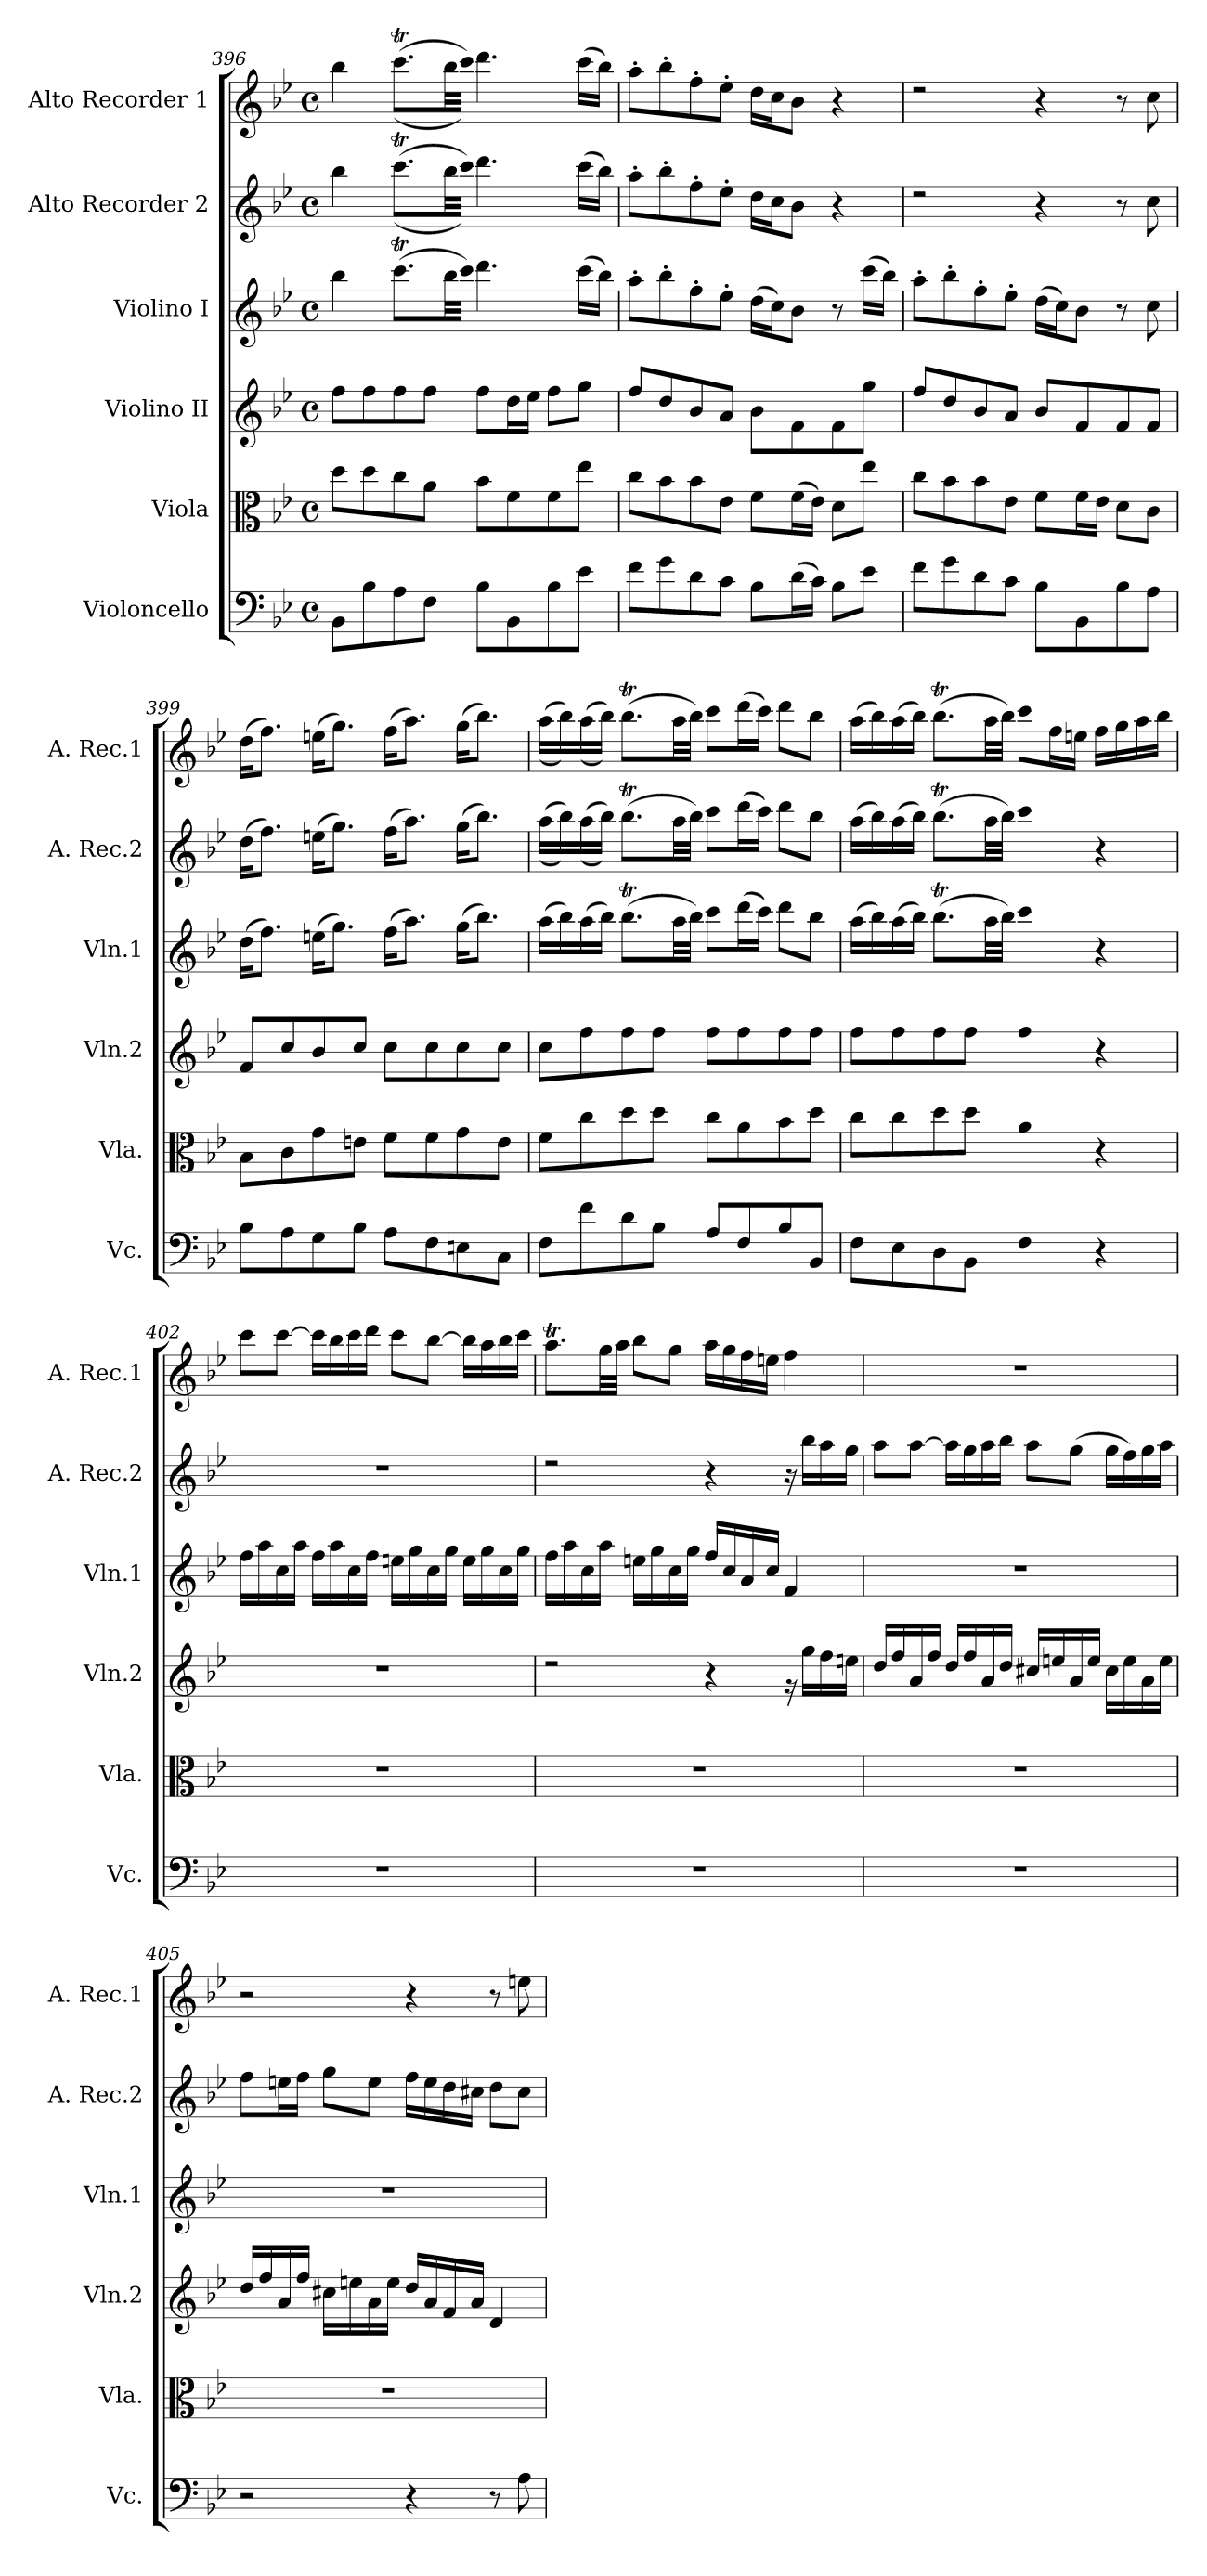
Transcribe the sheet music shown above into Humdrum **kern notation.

**kern	**kern	**kern	**kern	**kern	**kern
*part6	*part5	*part4	*part3	*part2	*part1
*staff6	*staff5	*staff4	*staff3	*staff2	*staff1
*I"Violoncello	*I"Viola	*I"Violino II	*I"Violino I	*I"Alto Recorder 2	*I"Alto Recorder 1
*I'Vc.	*I'Vla.	*I'Vln.2	*I'Vln.1	*I'A. Rec.2	*I'A. Rec.1
*clefF4	*clefC3	*clefG2	*clefG2	*clefG2	*clefG2
*k[b-e-]	*k[b-e-]	*k[b-e-]	*k[b-e-]	*k[b-e-]	*k[b-e-]
*M4/4	*M4/4	*M4/4	*M4/4	*M4/4	*M4/4
*met(c)	*met(c)	*met(c)	*met(c)	*met(c)	*met(c)
=396	=396	=396	=396	=396	=396
8BB-\L	8dd\L	8ff\L	4bb-\	4bb-\	4bb-\
8B-\	8dd\	8ff\	.	.	.
8A\	8cc\	8ff\	(8.cccT\L	(>(8.cccT\L	(>(8.cccT\L
8F\J	8a\J	8ff\J	.	.	.
.	.	.	32bb-\LL	32bb-\LL	32bb-\LL
.	.	.	32ccc\JJJ)	32ccc\JJJ))	32ccc\JJJ))
8B-\L	8b-\L	8ff\L	4.ddd\	4.ddd\	4.ddd\
8BB-\	8f\	16dd\L	.	.	.
.	.	16ee-\JJ	.	.	.
8B-\	8f\	8ff\L	.	.	.
8e-\J	8ee-\J	8gg\J	(>16ccc\LL	(>16ccc\LL	(>16ccc\LL
.	.	.	16bb-\JJ)	16bb-\JJ)	16bb-\JJ)
=397	=397	=397	=397	=397	=397
8f\L	8cc\L	8ff/L	8aa'\L	8aa'\L	8aa'\L
8g\	8b-\	8dd/	8bb-'\	8bb-'\	8bb-'\
8d\	8b-\	8b-/	8ff'\	8ff'\	8ff'\
8c\J	8e-\J	8a/J	8ee-'\J	8ee-'\J	8ee-'\J
8B-\L	8f\L	8b-\L	(16dd\LL	16dd\LL	16dd\LL
.	.	.	16cc\J)	16cc\J	16cc\J
(16d\L	(16f\L	8f\	8b-\J	8b-\J	8b-\J
16c\JJ)	16e-\JJ)	.	.	.	.
8B-\L	8d\L	8f\	8r	4r	4r
8e-\J	8ee-\J	8gg\J	(16ccc\LL	.	.
.	.	.	16bb-\JJ)	.	.
=398	=398	=398	=398	=398	=398
8f\L	8cc\L	8ff/L	8aa'\L	2rdd	2rdd
8g\	8b-\	8dd/	8bb-'\	.	.
8d\	8b-\	8b-/	8ff'\	.	.
8c\J	8e-\J	8a/J	8ee-'\J	.	.
8B-\L	8f\L	8b-/L	(16dd\LL	4r	4r
.	.	.	16cc\J)	.	.
8BB-\	16f\L	8f/	8b-\J	.	.
.	16e-\JJ	.	.	.	.
8B-\	8d\L	8f/	8r	8r	8r
8A\J	8c\J	8f/J	8cc\	8cc\	8cc\
=399	=399	=399	=399	=399	=399
8B-\L	8B-\L	8f/L	(>16dd\KL	(>16dd\KL	(>16dd\KL
.	.	.	8.ff\J)	8.ff\J)	8.ff\J)
8A\	8c\	8cc/	.	.	.
8G\	8g\	8b-/	(16een\KL	(16een\KL	(16een\KL
.	.	.	8.gg\J)	8.gg\J)	8.gg\J)
8B-\J	8en\J	8cc/J	.	.	.
8A\L	8f\L	8cc\L	(16ff\KL	(16ff\KL	(16ff\KL
.	.	.	8.aa\J)	8.aa\J)	8.aa\J)
8F\	8f\	8cc\	.	.	.
8En\	8g\	8cc\	(16gg\KL	(16gg\KL	(16gg\KL
.	.	.	8.bb-\J)	8.bb-\J)	8.bb-\J)
8C\J	8e\J	8cc\J	.	.	.
=400	=400	=400	=400	=400	=400
8F\L	8f\L	8cc\L	(>16aa\LL	(>(>16aa\LL	(>(>16aa\LL
.	.	.	16bb-\)	16bb-\))	16bb-\))
8f\	8cc\	8ff\	(>16aa\	(>(>16aa\	(>(>16aa\
.	.	.	16bb-\JJ)	16bb-\JJ))	16bb-\JJ))
8d\	8dd\	8ff\	(>8.bb-T\L	(>8.bb-T\L	(>8.bb-T\L
8B-\J	8dd\J	8ff\J	.	.	.
.	.	.	32aa\LL	32aa\LL	32aa\LL
.	.	.	32bb-\JJJ)	32bb-\JJJ)	32bb-\JJJ)
8A/L	8cc\L	8ff\L	8ccc\L	8ccc\L	8ccc\L
8F/	8a\	8ff\	(>16ddd\L	(>16ddd\L	(>16ddd\L
.	.	.	16ccc\JJ)	16ccc\JJ)	16ccc\JJ)
8B-/	8b-\	8ff\	8ddd\L	8ddd\L	8ddd\L
8BB-/J	8dd\J	8ff\J	8bb-\J	8bb-\J	8bb-\J
!!LO:LB:g=z
=401	=401	=401	=401	=401	=401
8F\L	8cc\L	8ff\L	(>16aa\LL	(>16aa\LL	(>16aa\LL
.	.	.	16bb-\)	16bb-\)	16bb-\)
8E-\	8cc\	8ff\	(>16aa\	(>16aa\	(>16aa\
.	.	.	16bb-\JJ)	16bb-\JJ)	16bb-\JJ)
8D\	8dd\	8ff\	(>8.bb-T\L	(>8.bb-T\L	(>8.bb-T\L
8BB-\J	8dd\J	8ff\J	.	.	.
.	.	.	32aa\LL	32aa\LL	32aa\LL
.	.	.	32bb-\JJJ)	32bb-\JJJ)	32bb-\JJJ)
4F\	4a\	4ff\	4ccc\	4ccc\	8ccc\L
.	.	.	.	.	16ff\L
.	.	.	.	.	16een\JJ
4r	4r	4r	4r	4r	16ff\LL
.	.	.	.	.	16gg\
.	.	.	.	.	16aa\
.	.	.	.	.	16bb-\JJ
=402	=402	=402	=402	=402	=402
1r	1r	1r	16ff\LL	1r	8ccc\L
.	.	.	16aa\	.	.
.	.	.	16cc\	.	[8ccc\J
.	.	.	16aa\JJ	.	.
.	.	.	16ff\LL	.	16ccc\LL]
.	.	.	16aa\	.	16bb-\
.	.	.	16cc\	.	16ccc\
.	.	.	16ff\JJ	.	16ddd\JJ
.	.	.	16een\LL	.	8ccc\L
.	.	.	16gg\	.	.
.	.	.	16cc\	.	[8bb-\J
.	.	.	16gg\JJ	.	.
.	.	.	16ee\LL	.	16bb-\LL]
.	.	.	16gg\	.	16aa\
.	.	.	16cc\	.	16bb-\
.	.	.	16gg\JJ	.	16ccc\JJ
=403	=403	=403	=403	=403	=403
1r	1r	2rdd	16ff\LL	2rdd	8.aat\L
.	.	.	16aa\	.	.
.	.	.	16cc\	.	.
.	.	.	16aa\JJ	.	32gg\LL
.	.	.	.	.	32aa\JJJ
.	.	.	16een\LL	.	8bb-\L
.	.	.	16gg\	.	.
.	.	.	16cc\	.	8gg\J
.	.	.	16gg\JJ	.	.
.	.	4r	16ff/LL	4r	16aa\LL
.	.	.	16cc/	.	16gg\
.	.	.	16a/	.	16ff\
.	.	.	16cc/JJ	.	16een\JJ
.	.	16rg	4f/	16r	4ff\
.	.	16gg\LL	.	16bb-\LL	.
.	.	16ff\	.	16aa\	.
.	.	16een\JJ	.	16gg\JJ	.
=404	=404	=404	=404	=404	=404
1r	1r	16dd/LL	1r	8aa\L	1r
.	.	16ff/	.	.	.
.	.	16a/	.	[8aa\J	.
.	.	16ff/JJ	.	.	.
.	.	16dd/LL	.	16aa\LL]	.
.	.	16ff/	.	16gg\	.
.	.	16a/	.	16aa\	.
.	.	16dd/JJ	.	16bb-\JJ	.
.	.	16cc#X/LL	.	8aa\L	.
.	.	16een/	.	.	.
.	.	16a/	.	(>8gg\J	.
.	.	16ee/JJ	.	.	.
.	.	16cc#\LL	.	16gg\LL	.
.	.	16ee\	.	16ff\)	.
.	.	16a\	.	16gg\	.
.	.	16ee\JJ	.	16aa\JJ	.
=405	=405	=405	=405	=405	=405
2r	1r	16dd/LL	1r	8ff\L	2r
.	.	16ff/	.	.	.
.	.	16a/	.	16een\L	.
.	.	16ff/JJ	.	16ff\JJ	.
.	.	16cc#X\LL	.	8gg\L	.
.	.	16een\	.	.	.
.	.	16a\	.	8ee\J	.
.	.	16ee\JJ	.	.	.
4r	.	16dd/LL	.	16ff\LL	4r
.	.	16a/	.	16ee\	.
.	.	16f/	.	16dd\	.
.	.	16a/JJ	.	16cc#X\JJ	.
8r	.	4d/	.	8dd\L	8r
8A\	.	.	.	8cc#\J	8een\
=	=	=	=	=	=
*-	*-	*-	*-	*-	*-
